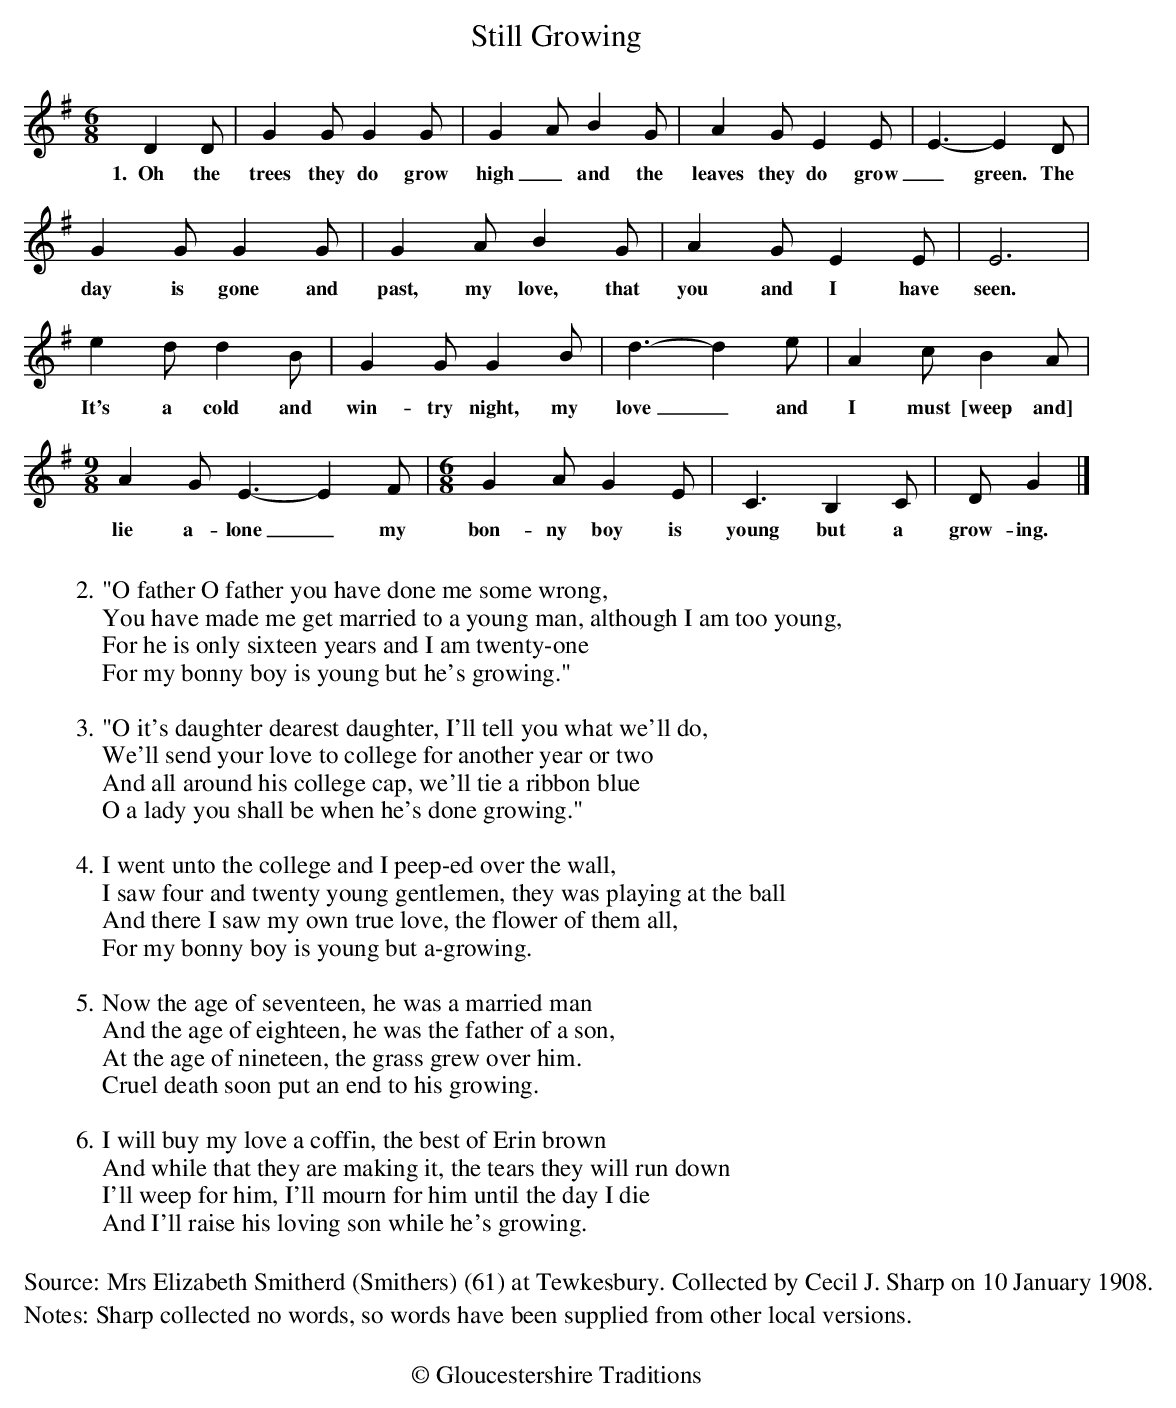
X:1
T:Still Growing
M:6/8
L:1/8
K:G
D2D | G2G G2G | G2-A B2G | A2G E2E | E3-E2D |
w:1.~~Oh the trees they do grow high_ and the leaves they do grow_ green. The
G2G G2G | G2A B2G | A2G E2E | E6|
w:day is gone and past, my love, that you and I have seen.
e2d d2B | G2G G2B | d3-d2e | A2c B2A |
w:It's a cold and win-try night, my love_ and I must [weep and]
[M:9/8] A2G E3-E2F |[M:6/8] G2A G2E | C3 B,2C | DG2 |]
w:lie a-lone_ my bon-ny boy is young but a grow-ing.
W:
W:2."O father O father you have done me some wrong,
W:You have made me get married to a young man, although I am too young,
W:For he is only sixteen years and I am twenty-one
W:For my bonny boy is young but he's growing."
W:
W:3."O it's daughter dearest daughter, I'll tell you what we'll do,
W:We'll send your love to college for another year or two
W:And all around his college cap, we'll tie a ribbon blue
W:O a lady you shall be when he's done growing."
W:
W:4.I went unto the college and I peep-ed over the wall,
W:I saw four and twenty young gentlemen, they was playing at the ball
W:And there I saw my own true love, the flower of them all,
W:For my bonny boy is young but a-growing.
W:
W:5. Now the age of seventeen, he was a married man
W:And the age of eighteen, he was the father of a son,
W:At the age of nineteen, the grass grew over him.
W:Cruel death soon put an end to his growing.
W:
W:6.I will buy my love a coffin, the best of Erin brown
W:And while that they are making it, the tears they will run down
W:I'll weep for him, I'll mourn for him until the day I die
W:And I'll raise his loving son while he's growing.
W:
